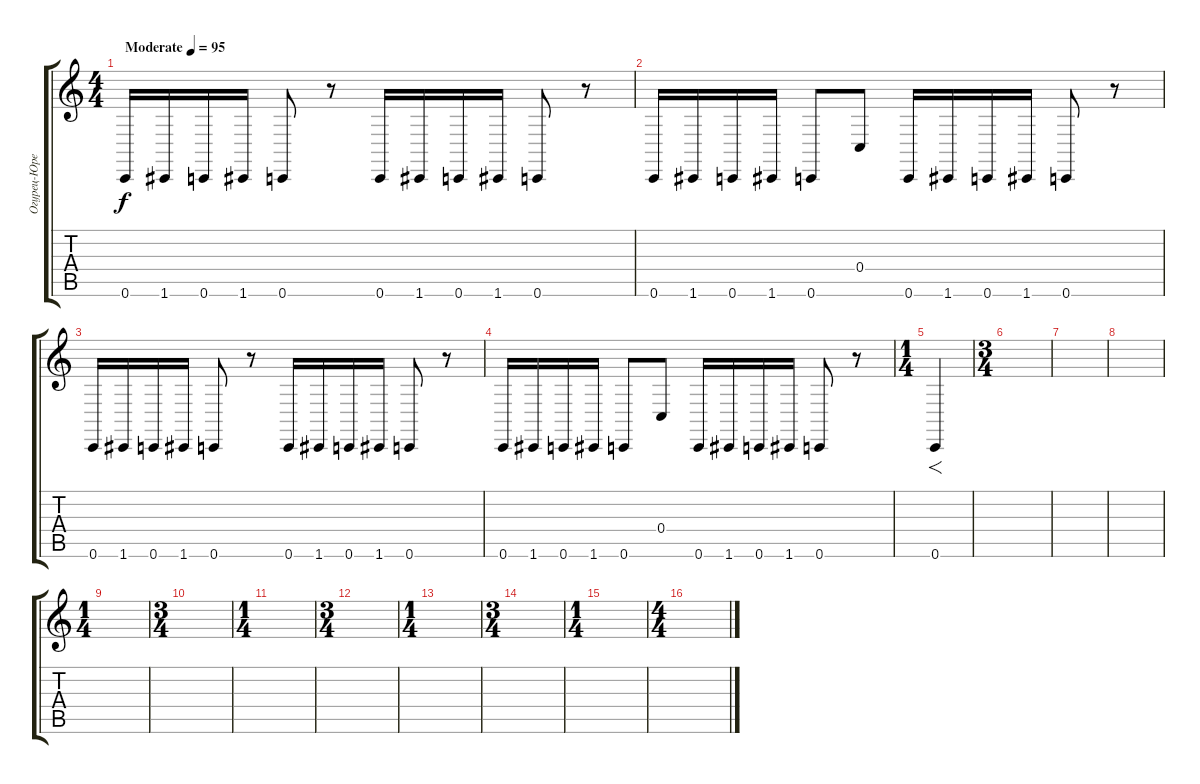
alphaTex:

\track ("Огурец-Юрец" "Огурец-Юре") {instrument synthbrass1}
\staff {score tabs}
\tuning (D4 A3 F3 C3 G2 C2) {hide}
\ts (4 4)
\tempo (95 "Moderate")
\clef g2
\ks c
0.6.16{dy f instrument synthbrass1} 1.6.16 0.6.16 1.6.16 0.6.8 r.8 0.6.16 1.6.16 0.6.16 1.6.16 0.6.8 r.8 |
0.6.16 1.6.16 0.6.16 1.6.16 0.6.8 0.4.8 0.6.16 1.6.16 0.6.16 1.6.16 0.6.8 r.8 |
0.6.16 1.6.16 0.6.16 1.6.16 0.6.8 r.8 0.6.16 1.6.16 0.6.16 1.6.16 0.6.8 r.8 |
0.6.16 1.6.16 0.6.16 1.6.16 0.6.8 0.4.8 0.6.16 1.6.16 0.6.16 1.6.16 0.6.8 r.8 |
\ts (1 4)
0.6.4{f} |
\ts (3 4)
|
|
|
\ts (1 4)
|
\ts (3 4)
|
\ts (1 4)
|
\ts (3 4)
|
\ts (1 4)
|
\ts (3 4)
|
\ts (1 4)
|
\ts (4 4)
